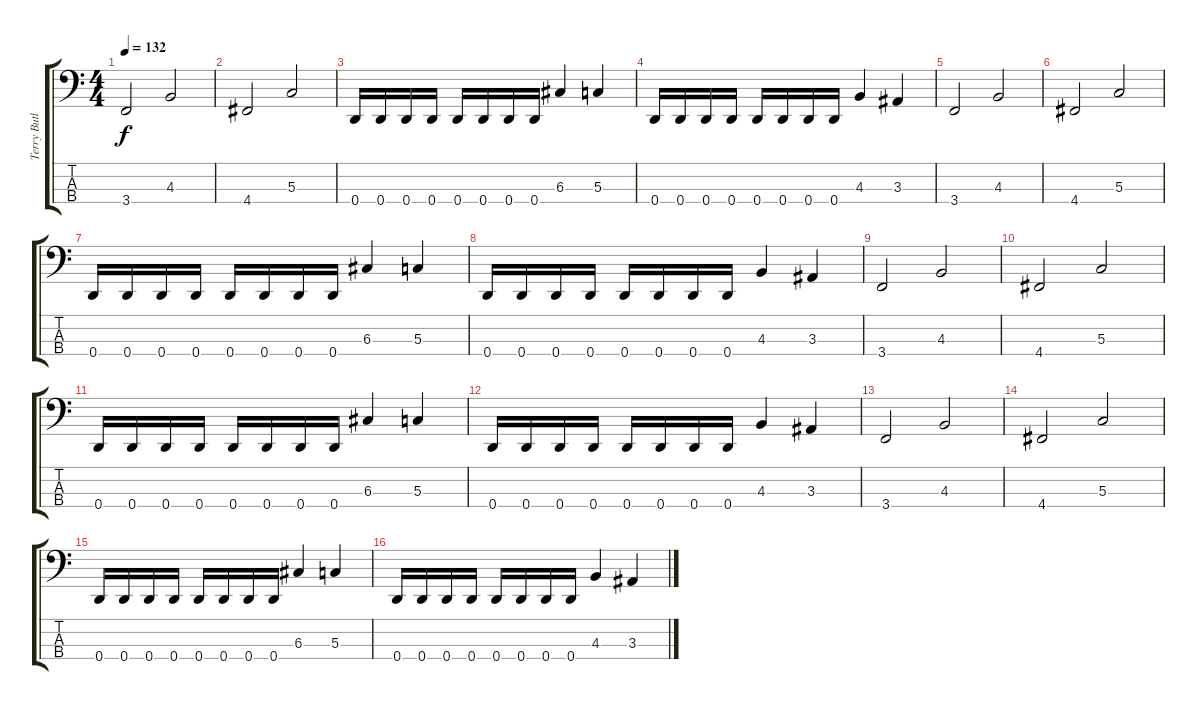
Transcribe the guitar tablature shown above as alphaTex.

\track ("Terry Butler (Bass)" "Terry Butl") {instrument electricbasspick}
\staff {score tabs}
\tuning (F2 C2 G1 D1) {hide}
\ts (4 4)
\tempo 132
\clef f4
\ks c
3.4.2{dy f} 4.3.2 |
4.4.2 5.3.2 |
0.4.16 0.4.16 0.4.16 0.4.16 0.4.16 0.4.16 0.4.16 0.4.16 6.3.4 5.3.4 |
0.4.16 0.4.16 0.4.16 0.4.16 0.4.16 0.4.16 0.4.16 0.4.16 4.3.4 3.3.4 |
3.4.2 4.3.2 |
4.4.2 5.3.2 |
0.4.16 0.4.16 0.4.16 0.4.16 0.4.16 0.4.16 0.4.16 0.4.16 6.3.4 5.3.4 |
0.4.16 0.4.16 0.4.16 0.4.16 0.4.16 0.4.16 0.4.16 0.4.16 4.3.4 3.3.4 |
3.4.2 4.3.2 |
4.4.2 5.3.2 |
0.4.16 0.4.16 0.4.16 0.4.16 0.4.16 0.4.16 0.4.16 0.4.16 6.3.4 5.3.4 |
0.4.16 0.4.16 0.4.16 0.4.16 0.4.16 0.4.16 0.4.16 0.4.16 4.3.4 3.3.4 |
3.4.2 4.3.2 |
4.4.2 5.3.2 |
0.4.16 0.4.16 0.4.16 0.4.16 0.4.16 0.4.16 0.4.16 0.4.16 6.3.4 5.3.4 |
0.4.16 0.4.16 0.4.16 0.4.16 0.4.16 0.4.16 0.4.16 0.4.16 4.3.4 3.3.4
